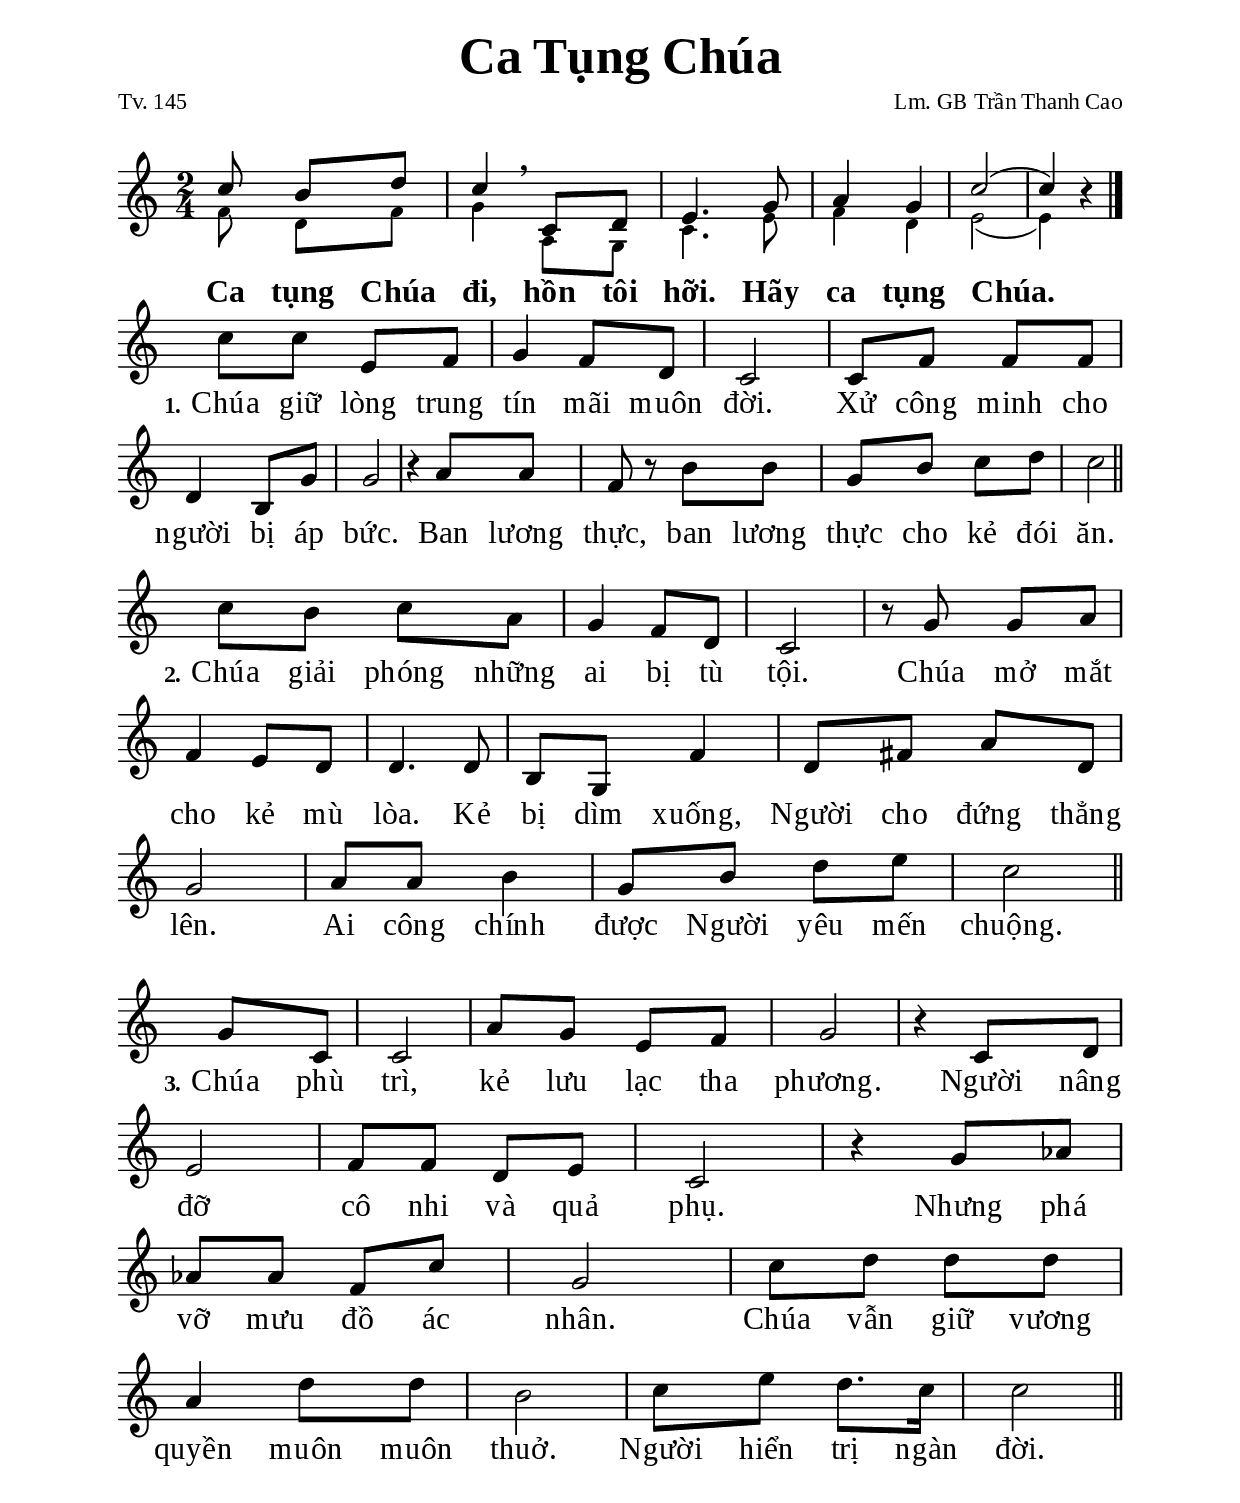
% Cài đặt chung
\version "2.20.0"
\include "english.ly"

\header {
  title = \markup { \fontsize #3 "Ca Tụng Chúa" }
  poet = "Tv. 145"
  composer = "Lm. GB Trần Thanh Cao"
  arranger = " "
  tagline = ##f
}

\paper {
  #(set-paper-size "a4")
  top-margin = 10\mm
  bottom-margin = 10\mm
  left-margin = 20\mm
  right-margin = 20\mm
  indent = #0
  #(define fonts
    (make-pango-font-tree
      "Liberation Serif"
      "Liberation Serif"
      "Liberation Serif"
      (/ 20 20)))
  page-count = #1
}

% Nhạc điệp khúc
nhacDiepKhucSop = \relative c'' {
  \partial 4. c8 b d |
  c4 \breathe c,8 d |
  e4. g8 |
  a4 g |
  c2 ( |
  c4) r \bar "|."
}

nhacDiepKhucBass = \relative c' {
  \partial 4. f8 d f |
  g4 a,8 g |
  c4. e8 |
  f4 d |
  e2 ( |
  e4) r
}

% Nhạc phiên khúc
nhacPhienKhucMot = \relative c'' {
  c8 c e, f |
  g4 f8 d |
  c2 |
  c8 f f f |
  d4 b8 g' |
  g2 |
  r4 a8 a |
  f r b b |
  g b c d |
  c2 \bar "||"
}

nhacPhienKhucHai = \relative c'' {
  c8 b c a |
  g4 f8 d |
  c2 |
  r8 g' g a |
  f4 e8 d |
  d4. d8 |
  b g f'4 |
  d8 fs a d, |
  g2 |
  a8 a b4 |
  g8 b d e |
  c2 \bar "||"
}

nhacPhienKhucBa = \relative c'' {
  \partial 4 g8 c, |
  c2 |
  a'8 g e f |
  g2 |
  r4 c,8 d |
  e2 |
  f8 f d e |
  c2 |
  r4 g'8 af |
  af af f c' |
  g2 |
  c8 d d d |
  a4 d8 d |
  b2 |
  c8 e d8. c16 |
  c2 \bar "||"
}

% Lời điệp khúc
loiDiepKhuc = \lyricmode {
  Ca tụng Chúa đi, hồn tôi hỡi.
  Hãy ca tụng Chúa.
}

% Lời phiên khúc
loiPhienKhucMot = \lyricmode {
  \set stanza = #"1."
  Chúa giữ lòng trung tín mãi muôn đời.
  Xử công minh cho người bị áp bức.
  Ban lương thực, ban lương thực cho kẻ đói ăn.
}

loiPhienKhucHai = \lyricmode {
  \set stanza = #"2."
  Chúa giải phóng những ai bị tù tội.
  Chúa mở mắt cho kẻ mù lòa.
  Kẻ bị dìm xuống, Người cho đứng thẳng lên.
  Ai công chính được Người yêu mến chuộng.
}

loiPhienKhucBa = \lyricmode {
  \set stanza = #"3."
  Chúa phù trì, kẻ lưu lạc tha phương.
  Người nâng đỡ cô nhi và quả phụ.
  Nhưng phá vỡ mưu đồ ác nhân.
  Chúa vẫn giữ vương quyền muôn muôn thuở.
  Người hiển trị ngàn đời.
}

% Dàn trang
\score {
  \new ChoirStaff <<
    \new Staff = diepKhuc \with {
        \consists "Merge_rests_engraver"
        \magnifyStaff #(magstep +1)
      }
      <<
      \new Voice = beSop {
        \voiceOne \key c \major \time 2/4 \nhacDiepKhucSop
      }
      \new Voice = beBas {
        \override NoteHead.font-size = #-2
        \voiceTwo \key c \major \time 2/4 \nhacDiepKhucBass
      }
    >>
    \new Lyrics \lyricsto beSop \loiDiepKhuc
  >>
  \layout {
    ragged-last = ##f
    \override Lyrics.LyricText.font-series = #'bold
    \override Lyrics.LyricText.font-size = #+3
    \override Lyrics.LyricSpace.minimum-distance = #2.5
    \override Score.BarNumber.break-visibility = ##(#f #f #f)
    \override Score.SpacingSpanner.uniform-stretching = ##t
  }
}

\score {
  \new ChoirStaff <<
    \new Staff = phienKhuc \with {
        \magnifyStaff #(magstep +1)
      }
      <<
      \new Voice = beSop {
        \key c \major \time 2/4 \nhacPhienKhucMot
      }
    >>
    \new Lyrics \lyricsto beSop \loiPhienKhucMot
  >>
  \layout {
    \override Staff.TimeSignature.transparent = ##t
    \override Lyrics.LyricText.font-size = #+3
    \override Lyrics.LyricSpace.minimum-distance = #1.8
    \override Score.BarNumber.break-visibility = ##(#f #f #f)
    \override Score.SpacingSpanner.uniform-stretching = ##t
  }
}

\score {
  \new ChoirStaff <<
    \new Staff = phienKhuc \with {
        \magnifyStaff #(magstep +1)
      }
      <<
      \new Voice = beSop {
        \key c \major \time 2/4 \nhacPhienKhucHai
      }
    >>
    \new Lyrics \lyricsto beSop \loiPhienKhucHai
  >>
  \layout {
    \override Staff.TimeSignature.transparent = ##t
    \override Lyrics.LyricText.font-size = #+3
    \override Lyrics.LyricSpace.minimum-distance = #2.7
    \override Score.BarNumber.break-visibility = ##(#f #f #f)
    \override Score.SpacingSpanner.uniform-stretching = ##t
  }
}

\score {
  \new ChoirStaff <<
    \new Staff = phienKhuc \with {
        \magnifyStaff #(magstep +1)
      }
      <<
      \new Voice = beSop {
        \key c \major \time 2/4 \nhacPhienKhucBa
      }
    >>
    \new Lyrics \lyricsto beSop \loiPhienKhucBa
  >>
  \layout {
    \override Staff.TimeSignature.transparent = ##t
    \override Lyrics.LyricText.font-size = #+3
    \override Lyrics.LyricSpace.minimum-distance = #3.5
    \override Score.BarNumber.break-visibility = ##(#f #f #f)
    \override Score.SpacingSpanner.uniform-stretching = ##t
  }
}
